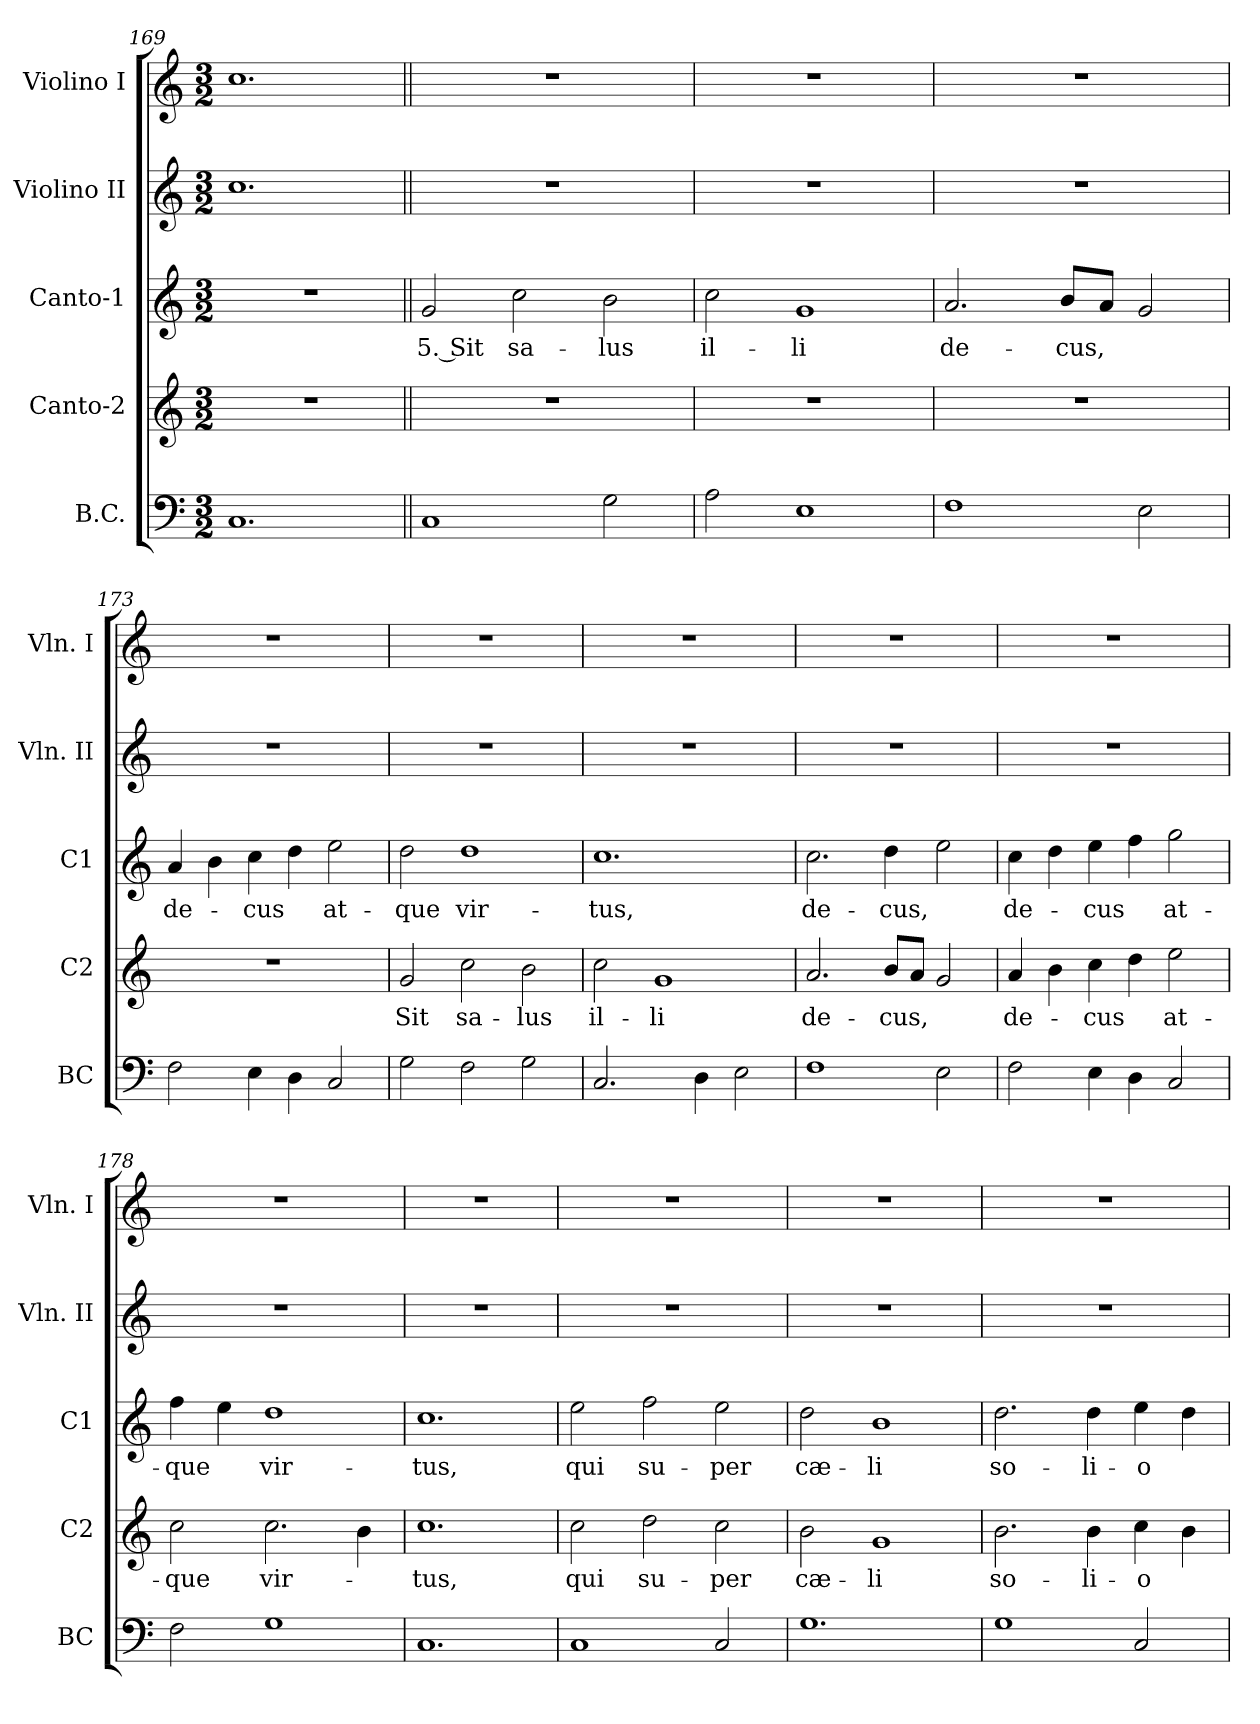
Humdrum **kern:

**kern	**kern	**text	**kern	**text	**kern	**kern
*part5	*part4	*part4	*part3	*part3	*part2	*part1
*staff5	*staff4	*staff4	*staff3	*staff3	*staff2	*staff1
*I"B.C.	*I"Canto-2	*	*I"Canto-1	*	*I"Violino II	*I"Violino I
*I'BC	*I'C2	*	*I'C1	*	*I'Vln. II	*I'Vln. I
*clefF4	*clefG2	*	*clefG2	*	*clefG2	*clefG2
*k[]	*k[]	*	*k[]	*	*k[]	*k[]
*C:	*C:	*	*C:	*	*C:	*C:
*M3/2	*M3/2	*	*M3/2	*	*M3/2	*M3/2
=169	=169	=169	=169	=169	=169	=169
1.C	1.r	.	1.r	.	1.cc	1.cc
!!LO:PB:g=z
=170||	=170||	=170||	=170||	=170||	=170||	=170||
!	!	!	!	!LO:LY:b	!	!
1C	1.r	.	2g/	5. Sit	1.r	1.r
!	!	!	!	!LO:LY:b	!	!
.	.	.	2cc\	sa-	.	.
!	!	!	!	!LO:LY:b	!	!
2G\	.	.	2b\	-lus	.	.
=171	=171	=171	=171	=171	=171	=171
!	!	!	!	!LO:LY:b	!	!
2A\	1.r	.	2cc\	il-	1.r	1.r
!	!	!	!	!LO:LY:b	!	!
1E	.	.	1g	-li	.	.
=172	=172	=172	=172	=172	=172	=172
!	!	!	!	!LO:LY:b	!	!
1F	1.r	.	2.a/	de-	1.r	1.r
!	!	!	!	!LO:LY:b	!	!
.	.	.	8b/L	-cus,	.	.
.	.	.	8a/J	.	.	.
2E\	.	.	2g/	.	.	.
=173	=173	=173	=173	=173	=173	=173
!	!	!	!	!LO:LY:b	!	!
2F\	1.r	.	4a/	de-	1.r	1.r
.	.	.	4b\	.	.	.
!	!	!	!	!LO:LY:b	!	!
4E\	.	.	4cc\	-cus	.	.
4D\	.	.	4dd\	.	.	.
!	!	!	!	!LO:LY:b	!	!
2C/	.	.	2ee\	at-	.	.
=174	=174	=174	=174	=174	=174	=174
!	!	!LO:LY:b	!	!LO:LY:b	!	!
2G\	2g/	Sit	2dd\	-que	1.r	1.r
!	!	!LO:LY:b	!	!LO:LY:b	!	!
2F\	2cc\	sa-	1dd	vir-	.	.
!	!	!LO:LY:b	!	!	!	!
2G\	2b\	-lus	.	.	.	.
!!LO:LB:g=z
=175	=175	=175	=175	=175	=175	=175
!	!	!LO:LY:b	!	!LO:LY:b	!	!
2.C/	2cc\	il-	1.cc	-tus,	1.r	1.r
!	!	!LO:LY:b	!	!	!	!
.	1g	-li	.	.	.	.
4D\	.	.	.	.	.	.
2E\	.	.	.	.	.	.
=176	=176	=176	=176	=176	=176	=176
!	!	!LO:LY:b	!	!LO:LY:b	!	!
1F	2.a/	de-	2.cc\	de-	1.r	1.r
!	!	!LO:LY:b	!	!LO:LY:b	!	!
.	8b/L	-cus,	4dd\	-cus,	.	.
.	8a/J	.	.	.	.	.
2E\	2g/	.	2ee\	.	.	.
=177	=177	=177	=177	=177	=177	=177
!	!	!LO:LY:b	!	!LO:LY:b	!	!
2F\	4a/	de-	4cc\	de-	1.r	1.r
.	4b\	.	4dd\	.	.	.
!	!	!LO:LY:b	!	!LO:LY:b	!	!
4E\	4cc\	-cus	4ee\	-cus	.	.
4D\	4dd\	.	4ff\	.	.	.
!	!	!LO:LY:b	!	!LO:LY:b	!	!
2C/	2ee\	at-	2gg\	at-	.	.
=178	=178	=178	=178	=178	=178	=178
!	!	!LO:LY:b	!	!LO:LY:b	!	!
2F\	2cc\	-que	4ff\	-que	1.r	1.r
.	.	.	4ee\	.	.	.
!	!	!LO:LY:b	!	!LO:LY:b	!	!
1G	2.cc\	vir-	1dd	vir-	.	.
.	4b\	.	.	.	.	.
=179	=179	=179	=179	=179	=179	=179
!	!	!LO:LY:b	!	!LO:LY:b	!	!
1.C	1.cc	-tus,	1.cc	-tus,	1.r	1.r
!!LO:LB:g=z
=180	=180	=180	=180	=180	=180	=180
!	!	!LO:LY:b	!	!LO:LY:b	!	!
1C	2cc\	qui	2ee\	qui	1.r	1.r
!	!	!LO:LY:b	!	!LO:LY:b	!	!
.	2dd\	su-	2ff\	su-	.	.
!	!	!LO:LY:b	!	!LO:LY:b	!	!
2C/	2cc\	-per	2ee\	-per	.	.
=181	=181	=181	=181	=181	=181	=181
!	!	!LO:LY:b	!	!LO:LY:b	!	!
1.G	2b\	cæ-	2dd\	cæ-	1.r	1.r
!	!	!LO:LY:b	!	!LO:LY:b	!	!
.	1g	-li	1b	-li	.	.
=182	=182	=182	=182	=182	=182	=182
!	!	!LO:LY:b	!	!LO:LY:b	!	!
1G	2.b\	so-	2.dd\	so-	1.r	1.r
!	!	!LO:LY:b	!	!LO:LY:b	!	!
.	4b\	-li-	4dd\	-li-	.	.
!	!	!LO:LY:b	!	!LO:LY:b	!	!
2C/	4cc\	-o	4ee\	-o	.	.
.	4b\	.	4dd\	.	.	.
=	=	=	=	=	=	=
*-	*-	*-	*-	*-	*-	*-
